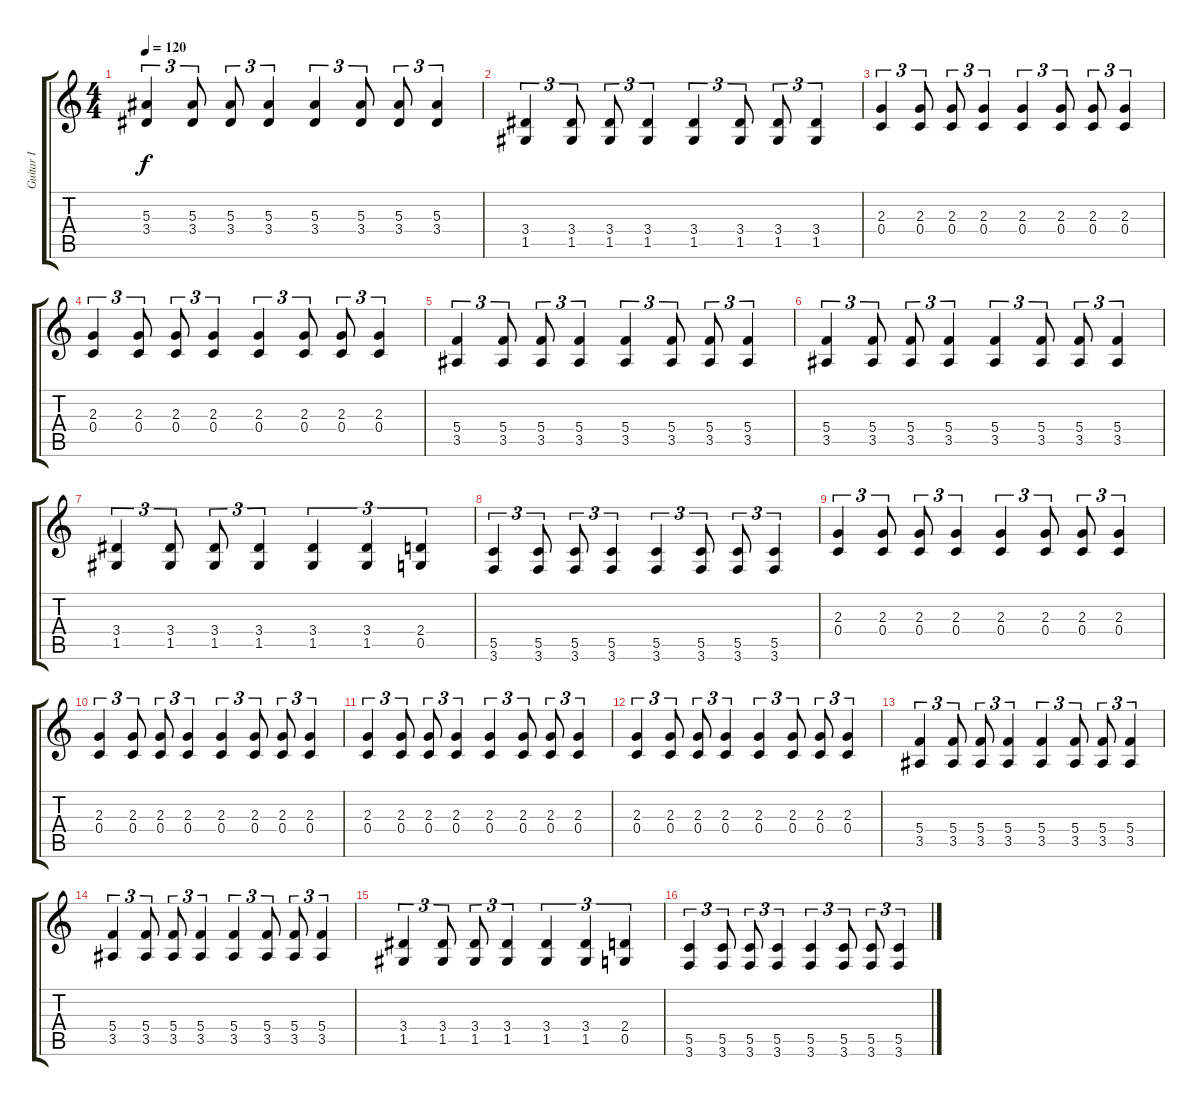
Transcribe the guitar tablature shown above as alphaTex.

\track ("Guitar I" "Guitar I") {instrument distortionguitar}
\staff {score tabs}
\tuning (D4 A3 F3 C3 G2 D2) {hide}
\ts (4 4)
\tempo 120
\clef g2
\ks c
(5.3 3.4).4{tu (3 2) dy f} (5.3 3.4).8{tu (3 2)} (5.3 3.4).8{tu (3 2)} (5.3 3.4).4{tu (3 2)} (5.3 3.4).4{tu (3 2)} (5.3 3.4).8{tu (3 2)} (5.3 3.4).8{tu (3 2)} (5.3 3.4).4{tu (3 2)} |
(3.4 1.5).4{tu (3 2)} (3.4 1.5).8{tu (3 2)} (3.4 1.5).8{tu (3 2)} (3.4 1.5).4{tu (3 2)} (3.4 1.5).4{tu (3 2)} (3.4 1.5).8{tu (3 2)} (3.4 1.5).8{tu (3 2)} (3.4 1.5).4{tu (3 2)} |
(2.3 0.4).4{tu (3 2)} (2.3 0.4).8{tu (3 2)} (2.3 0.4).8{tu (3 2)} (2.3 0.4).4{tu (3 2)} (2.3 0.4).4{tu (3 2)} (2.3 0.4).8{tu (3 2)} (2.3 0.4).8{tu (3 2)} (2.3 0.4).4{tu (3 2)} |
(2.3 0.4).4{tu (3 2)} (2.3 0.4).8{tu (3 2)} (2.3 0.4).8{tu (3 2)} (2.3 0.4).4{tu (3 2)} (2.3 0.4).4{tu (3 2)} (2.3 0.4).8{tu (3 2)} (2.3 0.4).8{tu (3 2)} (2.3 0.4).4{tu (3 2)} |
(5.4 3.5).4{tu (3 2)} (5.4 3.5).8{tu (3 2)} (5.4 3.5).8{tu (3 2)} (5.4 3.5).4{tu (3 2)} (5.4 3.5).4{tu (3 2)} (5.4 3.5).8{tu (3 2)} (5.4 3.5).8{tu (3 2)} (5.4 3.5).4{tu (3 2)} |
(5.4 3.5).4{tu (3 2)} (5.4 3.5).8{tu (3 2)} (5.4 3.5).8{tu (3 2)} (5.4 3.5).4{tu (3 2)} (5.4 3.5).4{tu (3 2)} (5.4 3.5).8{tu (3 2)} (5.4 3.5).8{tu (3 2)} (5.4 3.5).4{tu (3 2)} |
(3.4 1.5).4{tu (3 2)} (3.4 1.5).8{tu (3 2)} (3.4 1.5).8{tu (3 2)} (3.4 1.5).4{tu (3 2)} (3.4 1.5).4{tu (3 2)} (3.4 1.5).4{tu (3 2)} (2.4 0.5).4{tu (3 2)} |
(5.5 3.6).4{tu (3 2)} (5.5 3.6).8{tu (3 2)} (5.5 3.6).8{tu (3 2)} (5.5 3.6).4{tu (3 2)} (5.5 3.6).4{tu (3 2)} (5.5 3.6).8{tu (3 2)} (5.5 3.6).8{tu (3 2)} (5.5 3.6).4{tu (3 2)} |
(2.3 0.4).4{tu (3 2)} (2.3 0.4).8{tu (3 2)} (2.3 0.4).8{tu (3 2)} (2.3 0.4).4{tu (3 2)} (2.3 0.4).4{tu (3 2)} (2.3 0.4).8{tu (3 2)} (2.3 0.4).8{tu (3 2)} (2.3 0.4).4{tu (3 2)} |
(2.3 0.4).4{tu (3 2)} (2.3 0.4).8{tu (3 2)} (2.3 0.4).8{tu (3 2)} (2.3 0.4).4{tu (3 2)} (2.3 0.4).4{tu (3 2)} (2.3 0.4).8{tu (3 2)} (2.3 0.4).8{tu (3 2)} (2.3 0.4).4{tu (3 2)} |
(2.3 0.4).4{tu (3 2)} (2.3 0.4).8{tu (3 2)} (2.3 0.4).8{tu (3 2)} (2.3 0.4).4{tu (3 2)} (2.3 0.4).4{tu (3 2)} (2.3 0.4).8{tu (3 2)} (2.3 0.4).8{tu (3 2)} (2.3 0.4).4{tu (3 2)} |
(2.3 0.4).4{tu (3 2)} (2.3 0.4).8{tu (3 2)} (2.3 0.4).8{tu (3 2)} (2.3 0.4).4{tu (3 2)} (2.3 0.4).4{tu (3 2)} (2.3 0.4).8{tu (3 2)} (2.3 0.4).8{tu (3 2)} (2.3 0.4).4{tu (3 2)} |
(5.4 3.5).4{tu (3 2)} (5.4 3.5).8{tu (3 2)} (5.4 3.5).8{tu (3 2)} (5.4 3.5).4{tu (3 2)} (5.4 3.5).4{tu (3 2)} (5.4 3.5).8{tu (3 2)} (5.4 3.5).8{tu (3 2)} (5.4 3.5).4{tu (3 2)} |
(5.4 3.5).4{tu (3 2)} (5.4 3.5).8{tu (3 2)} (5.4 3.5).8{tu (3 2)} (5.4 3.5).4{tu (3 2)} (5.4 3.5).4{tu (3 2)} (5.4 3.5).8{tu (3 2)} (5.4 3.5).8{tu (3 2)} (5.4 3.5).4{tu (3 2)} |
(3.4 1.5).4{tu (3 2)} (3.4 1.5).8{tu (3 2)} (3.4 1.5).8{tu (3 2)} (3.4 1.5).4{tu (3 2)} (3.4 1.5).4{tu (3 2)} (3.4 1.5).4{tu (3 2)} (2.4 0.5).4{tu (3 2)} |
(5.5 3.6).4{tu (3 2)} (5.5 3.6).8{tu (3 2)} (5.5 3.6).8{tu (3 2)} (5.5 3.6).4{tu (3 2)} (5.5 3.6).4{tu (3 2)} (5.5 3.6).8{tu (3 2)} (5.5 3.6).8{tu (3 2)} (5.5 3.6).4{tu (3 2)}
